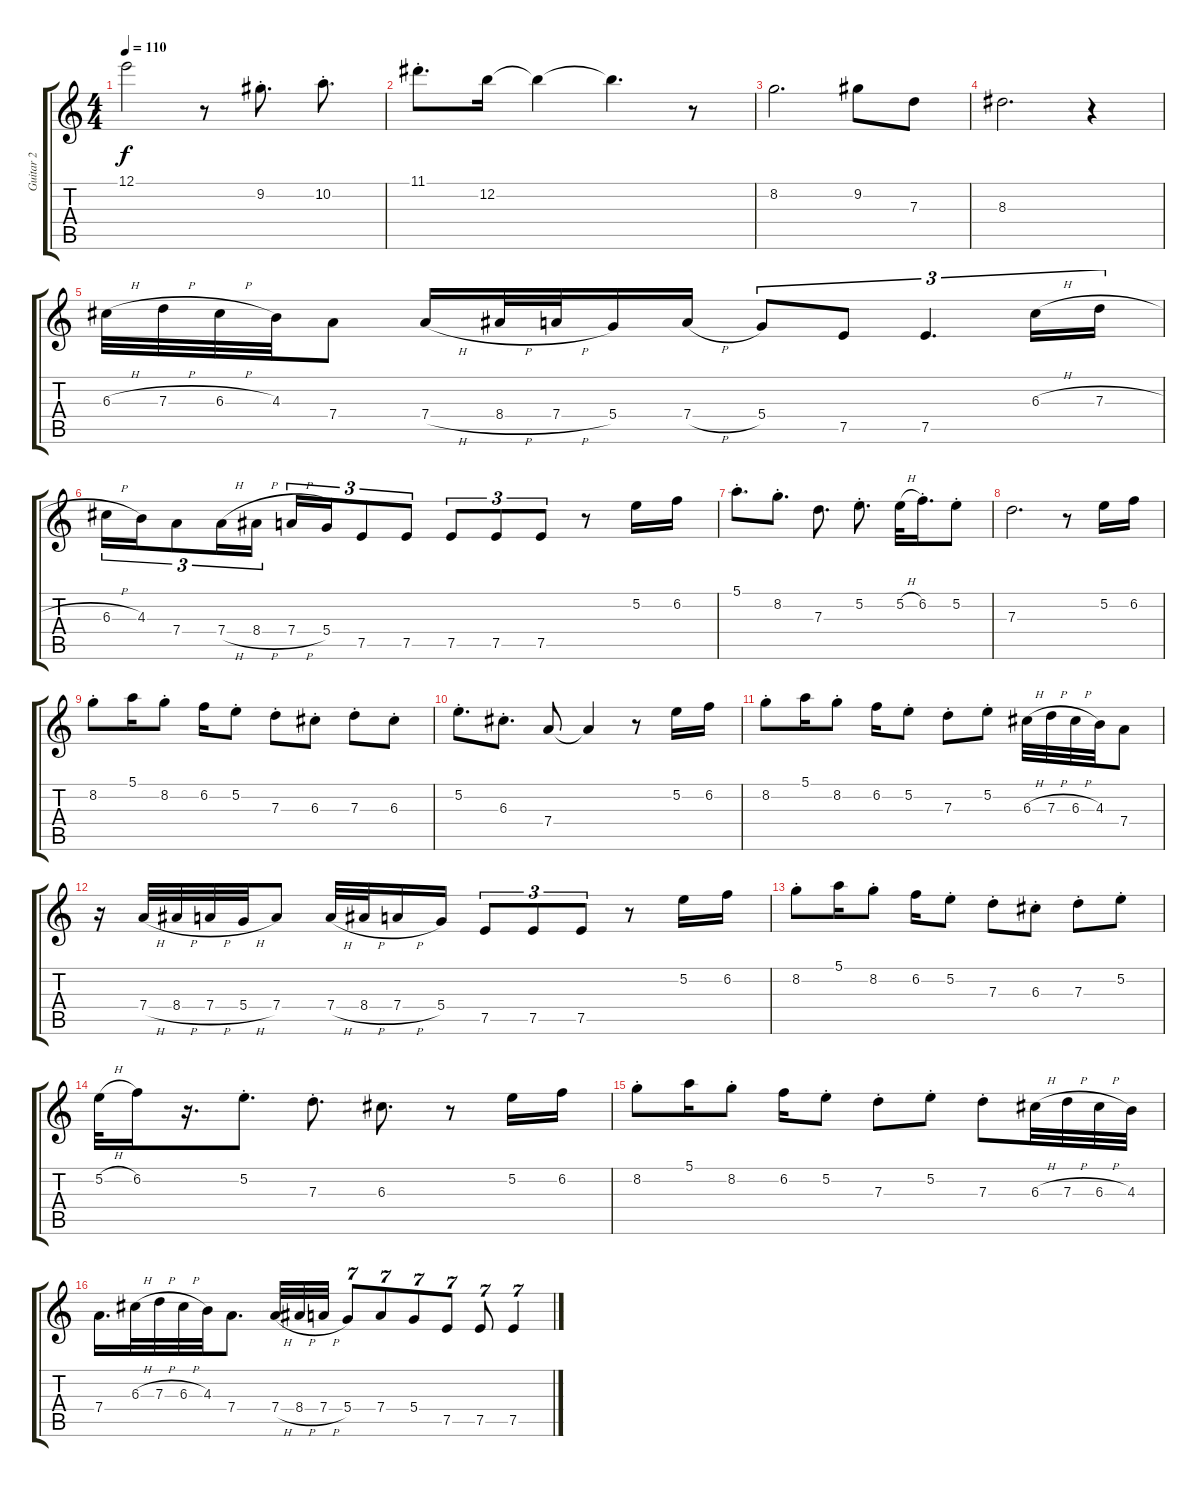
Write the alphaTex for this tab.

\track ("Guitar 2" "Guitar 2") {instrument distortionguitar}
\staff {score tabs}
\tuning (E4 B3 G3 D3 A2 E2) {hide}
\ts (4 4)
\tempo 110
\clef g2
\ks c
12.1.2{dy f} r.8 9.2{st}.8{d} 10.2{st}.8{d} |
11.1{st}.8{d} 12.2.16 12.2{t}.4 12.2{t}.4{d} r.8 |
8.2.2{d} 9.2.8 7.3.8 |
8.3.2{d} r.4 |
6.3{h}.32 7.3{h}.32 6.3{h}.32 4.3.32 7.4.8 7.4{h}.16 8.4{h}.32 7.4{h}.32 5.4.16 7.4{h}.16 5.4.8{tu (3 2)} 7.5.8{tu (3 2)} 7.5.4{d tu (3 2)} 6.3{h}.16{tu (3 2)} 7.3{h}.16{tu (3 2)} |
6.3{h}.16{tu (3 2)} 4.3.16{tu (3 2)} 7.4.8{tu (3 2)} 7.4{h}.16{tu (3 2)} 8.4{h}.16{tu (3 2)} 7.4{h}.16{tu (3 2)} 5.4.16{tu (3 2)} 7.5.8{tu (3 2)} 7.5.8{tu (3 2)} 7.5.8{tu (3 2)} 7.5.8{tu (3 2)} 7.5.8{tu (3 2)} r.8 5.2.16 6.2.16 |
5.1{st}.8{d} 8.2{st}.8{d} 7.3.8{d} 5.2{st}.8{d} 5.2{h}.32 6.2{st}.16{d} 5.2{st}.8 |
7.3.2{d} r.8 5.2.16 6.2.16 |
8.2{st}.8 5.1.16 8.2{st}.8 6.2.16 5.2{st}.8 7.3{st}.8 6.3{st}.8 7.3{st}.8 6.3{st}.8 |
5.2{st}.8{d} 6.3{st}.8{d} 7.4.8 7.4{t}.4 r.8 5.2.16 6.2.16 |
8.2{st}.8 5.1.16 8.2{st}.8 6.2.16 5.2{st}.8 7.3{st}.8 5.2{st}.8 6.3{h}.32 7.3{h}.32 6.3{h}.32 4.3.32 7.4.8 |
r.16 7.4{h}.32 8.4{h}.32 7.4{h}.32 5.4{h}.32 7.4.8 7.4{h}.32 8.4{h}.32 7.4{h}.16 5.4.16 7.5.8{tu (3 2)} 7.5.8{tu (3 2)} 7.5.8{tu (3 2)} r.8 5.2.16 6.2.16 |
8.2{st}.8 5.1.16 8.2{st}.8 6.2.16 5.2{st}.8 7.3{st}.8 6.3{st}.8 7.3{st}.8 5.2{st}.8 |
5.2{h}.32 6.2.16 r.16{d} 5.2{st}.8{d} 7.3{st}.8{d} 6.3.8{d} r.8 5.2.16 6.2.16 |
8.2{st}.8 5.1.16 8.2{st}.8 6.2.16 5.2{st}.8 7.3{st}.8 5.2{st}.8 7.3{st}.8 6.3{h}.32 7.3{h}.32 6.3{h}.32 4.3.32 |
7.4.16{d} 6.3{h}.32 7.3{h}.32 6.3{h}.32 4.3.32 7.4.8{d} 7.4{h}.32 8.4{h}.32 7.4{h}.32 5.4.8{tu (7 4)} 7.4.8{tu (7 4)} 5.4.8{tu (7 4)} 7.5.8{tu (7 4)} 7.5.8{tu (7 4)} 7.5.4{tu (7 4)}
